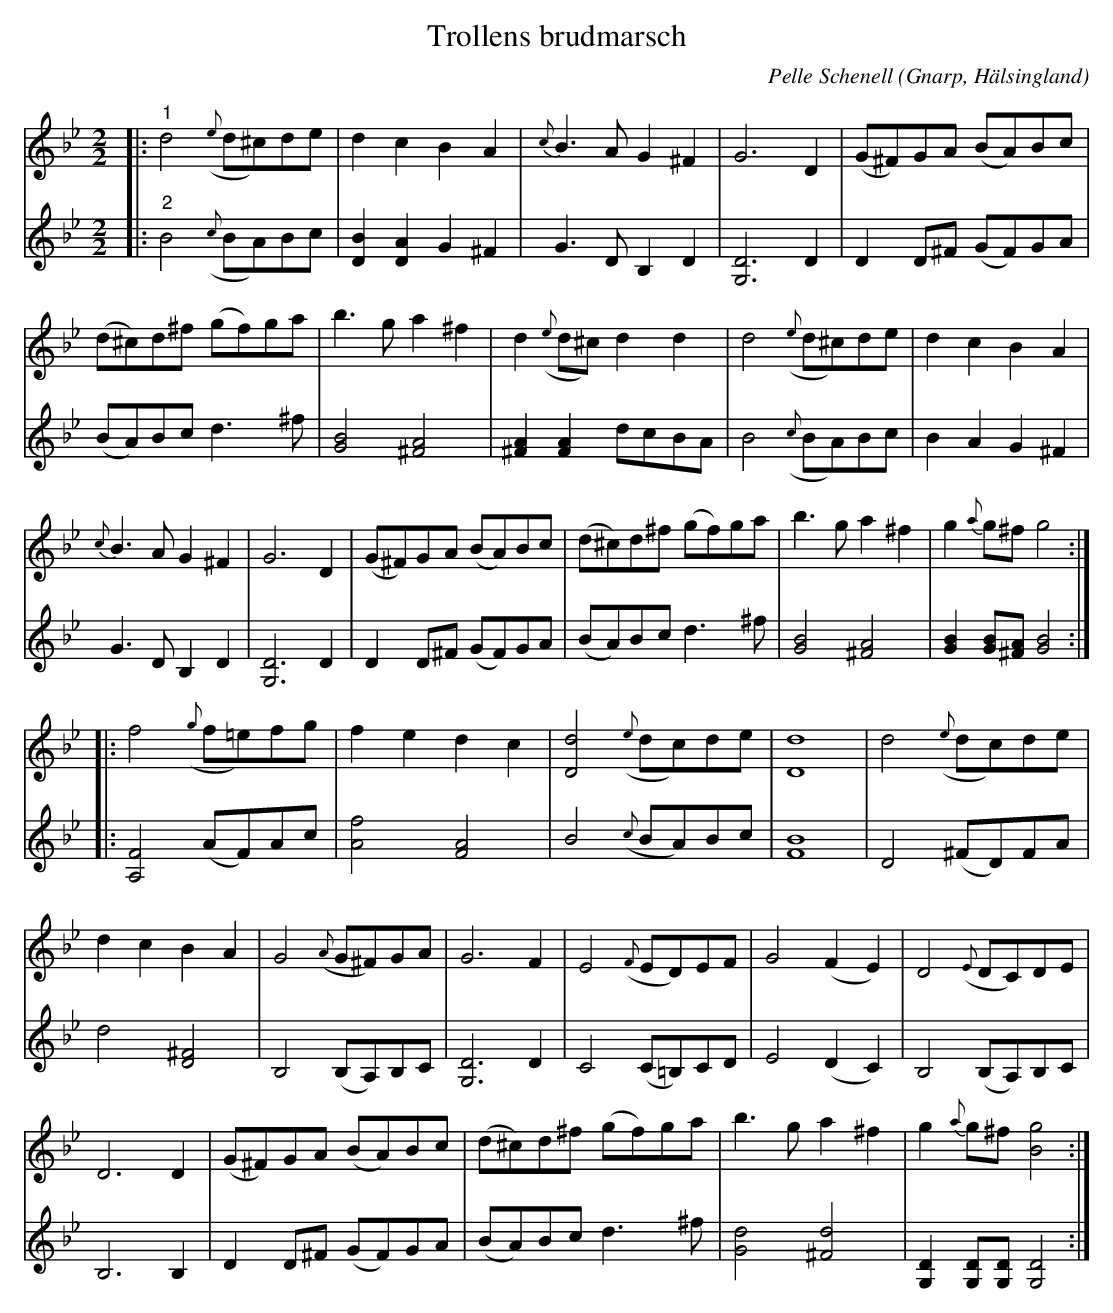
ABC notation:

X:1
T:Trollens brudmarsch
C:Pelle Schenell
O:Gnarp, Hälsingland
L:1/8
M:2/2
K:Gm
V:1
|:"^1" d4({e} d^c)de | d2 c2 B2 A2 |{c} B3 A G2 ^F2 | G6 D2 | (G^F)GA (BA)Bc |
(d^c)d^f (gf)ga | b3 g a2 ^f2 | d2({e} d^c) d2 d2 | d4({e} d^c)de | d2 c2 B2 A2 |
{c} B3 A G2 ^F2 | G6 D2 | (G^F)GA (BA)Bc | (d^c)d^f (gf)ga | b3 g a2 ^f2 | g2{a} g^f g4 ::
f4({g} f=e)fg | f2 e2 d2 c2 | [Dd]4({e} dc)de | [Dd]8 | d4({e} dc)de |
d2 c2 B2 A2 | G4({A} G^F)GA | G6 F2 | E4({F} ED)EF | G4 (F2 E2) | D4({E} DC)DE |
D6 D2 | (G^F)GA (BA)Bc | (d^c)d^f (gf)ga | b3 g a2 ^f2 | g2{a} g^f [Bg]4 :|
V:2
|:"^2" B4({c} BA)Bc | [DB]2 [DA]2 G2 ^F2 | G3 D B,2 D2 | [G,D]6 D2 | D2 D^F (GF)GA |
(BA)Bc d3 ^f | [GB]4 [^FA]4 | [^FA]2 [FA]2 dcBA | B4({c} BA)Bc | B2 A2 G2 ^F2 |
G3 D B,2 D2 | [G,D]6 D2 | D2 D^F (GF)GA | (BA)Bc d3 ^f | [GB]4 [^FA]4 | [GB]2 [GB][^FA] [GB]4 ::
[A,F]4 (AF)Ac | [Af]4 [FA]4 | B4({c} BA)Bc | [FB]8 | D4 (^FD)FA | d4 [D^F]4 |
B,4 (B,A,)B,C | [G,D]6 D2 | C4 (C=B,)CD | E4 (D2 C2) | B,4 (B,A,)B,C | B,6 B,2 |
D2 D^F (GF)GA | (BA)Bc d3 ^f | [Gd]4 [^Fd]4 | [G,D]2 [G,D][G,D] [G,D]4 :|
